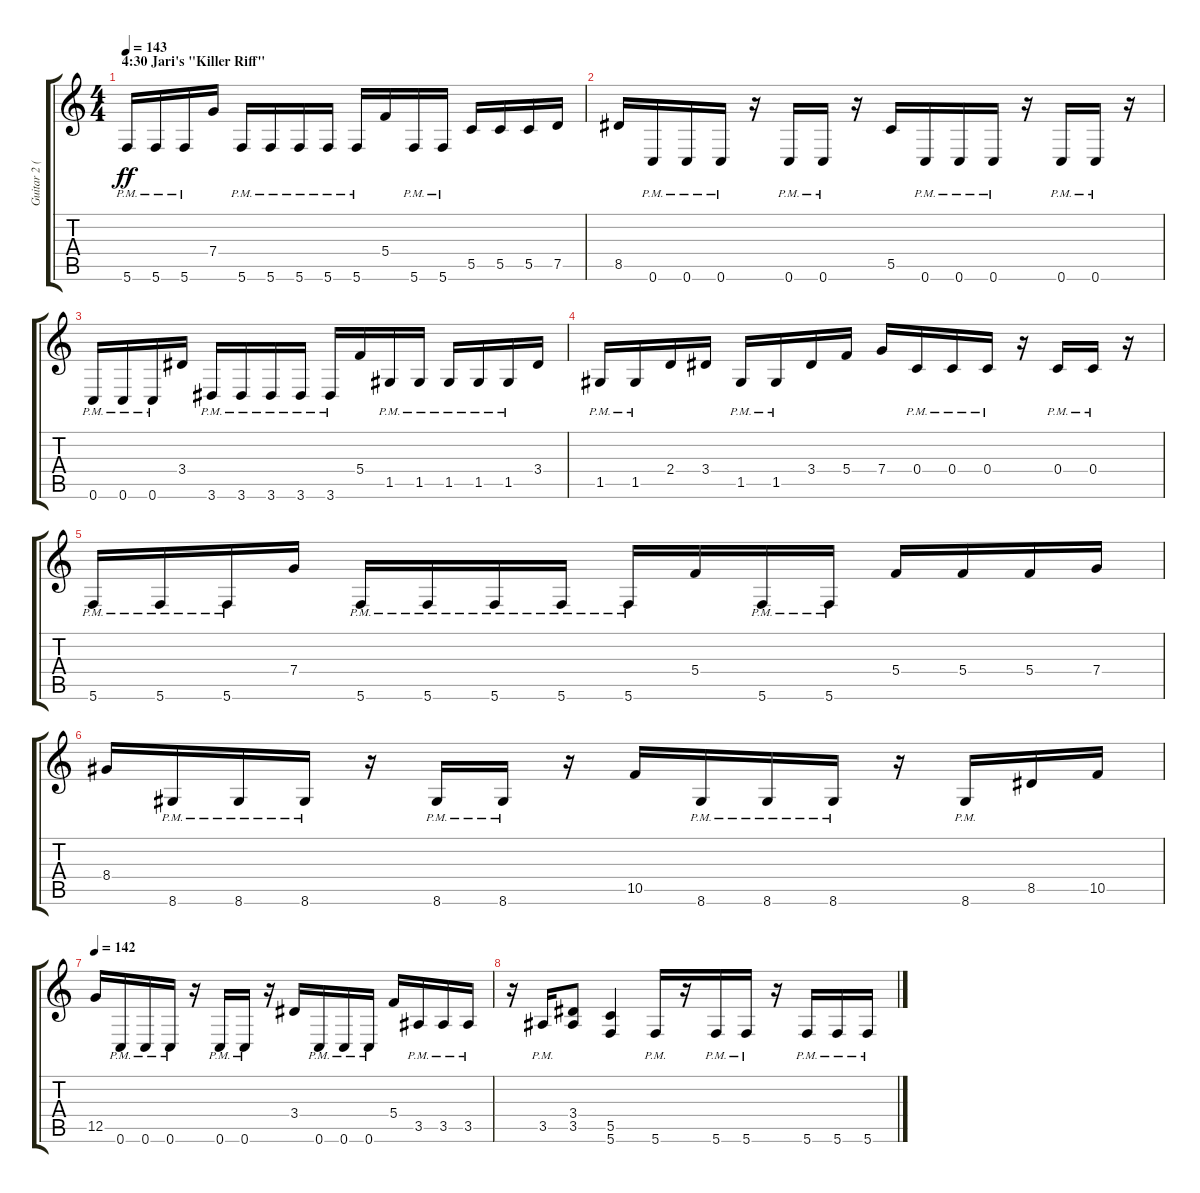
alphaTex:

\track ("Guitar 2 (Jari)" "Guitar 2 (") {instrument distortionguitar}
\staff {score tabs}
\tuning (D4 A3 F3 C3 G2 C2) {hide}
\ts (4 4)
\section ("" "4:30 Jari's \"Killer Riff\"")
\tempo 143
\clef g2
\ks c
5.6{pm}.16{dy ff} 5.6{pm}.16 5.6{pm}.16 7.4.16 5.6{pm}.16 5.6{pm}.16 5.6{pm}.16 5.6{pm}.16 5.6{pm}.16 5.4.16 5.6{pm}.16 5.6{pm}.16 5.5.16 5.5.16 5.5.16 7.5.16 |
8.5.16 0.6{pm}.16 0.6{pm}.16 0.6{pm}.16 r.16 0.6{pm}.16 0.6{pm}.16 r.16 5.5.16 0.6{pm}.16 0.6{pm}.16 0.6{pm}.16 r.16 0.6{pm}.16 0.6{pm}.16 r.16 |
0.6{pm}.16 0.6{pm}.16 0.6{pm}.16 3.4.16 3.6{pm}.16 3.6{pm}.16 3.6{pm}.16 3.6{pm}.16 3.6{pm}.16 5.4.16 1.5{pm}.16 1.5{pm}.16 1.5{pm}.16 1.5{pm}.16 1.5{pm}.16 3.4.16 |
1.5{pm}.16 1.5{pm}.16 2.4.16 3.4.16 1.5{pm}.16 1.5{pm}.16 3.4.16 5.4.16 7.4.16 0.4{pm}.16 0.4{pm}.16 0.4{pm}.16 r.16 0.4{pm}.16 0.4{pm}.16 r.16 |
5.6{pm}.16 5.6{pm}.16 5.6{pm}.16 7.4.16 5.6{pm}.16 5.6{pm}.16 5.6{pm}.16 5.6{pm}.16 5.6{pm}.16 5.4.16 5.6{pm}.16 5.6{pm}.16 5.4.16 5.4.16 5.4.16 7.4.16 |
8.4.16 8.6{pm}.16 8.6{pm}.16 8.6{pm}.16 r.16 8.6{pm}.16 8.6{pm}.16 r.16 10.5.16 8.6{pm}.16 8.6{pm}.16 8.6{pm}.16 r.16 8.6{pm}.16 8.5.16 10.5.16 |
\tempo 142
12.5.16 0.6{pm}.16 0.6{pm}.16 0.6{pm}.16 r.16 0.6{pm}.16 0.6{pm}.16 r.16 3.4.16 0.6{pm}.16 0.6{pm}.16 0.6{pm}.16 5.4.16 3.5{pm}.16 3.5{pm}.16 3.5{pm}.16 |
r.16 3.5{pm}.16 (3.4 3.5).8 (5.5 5.6).4 5.6{pm}.16 r.16 5.6{pm}.16 5.6{pm}.16 r.16 5.6{pm}.16 5.6{pm}.16 5.6{pm}.16
